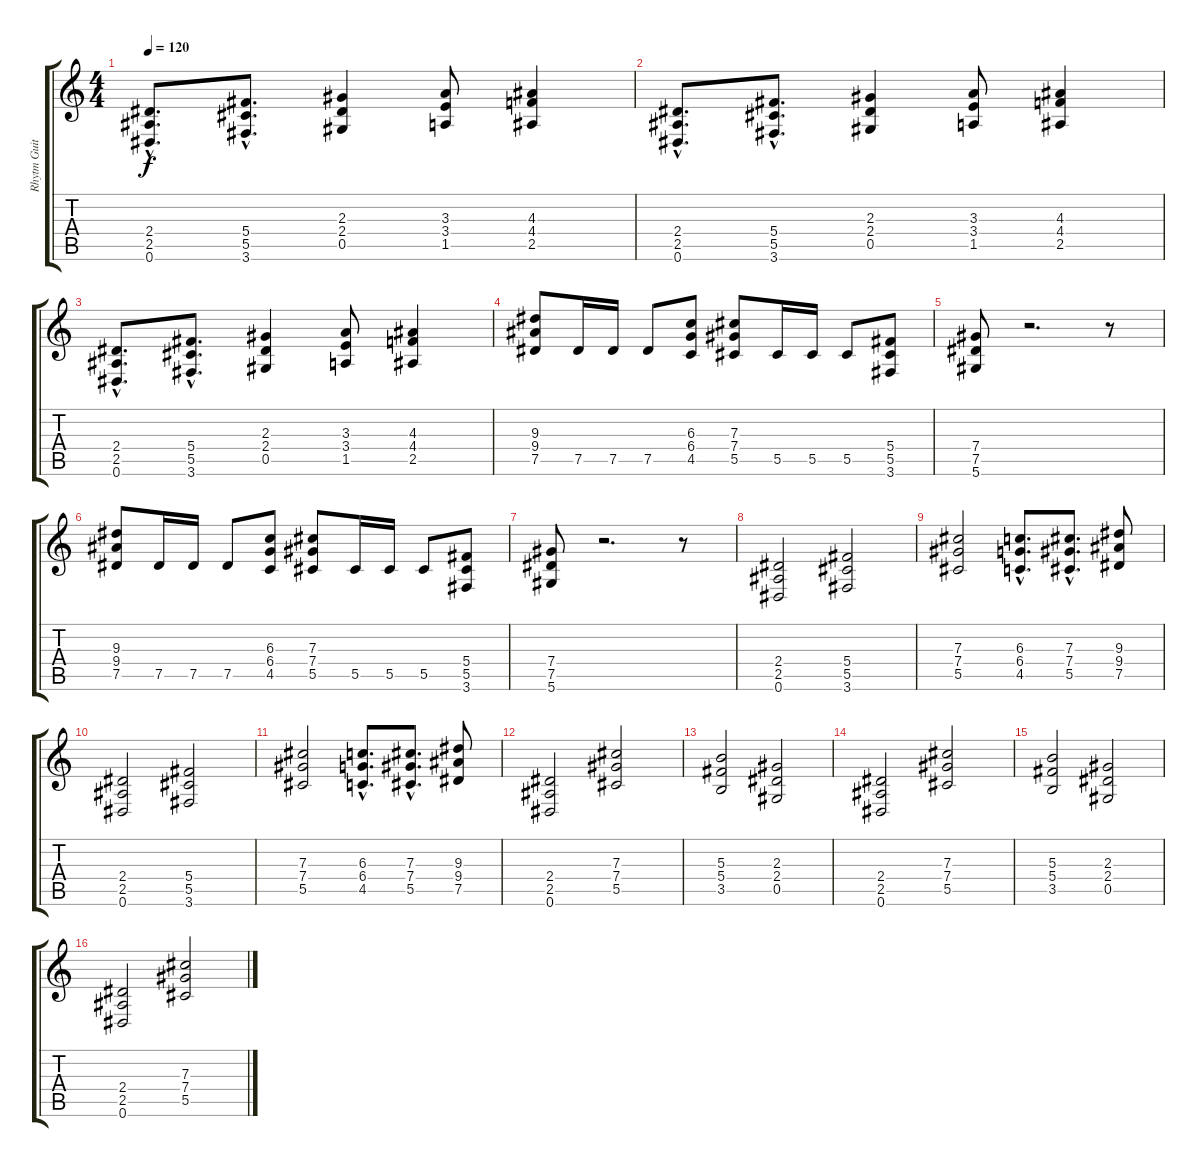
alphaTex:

\track ("Rhytm Guitar" "Rhytm Guit") {instrument distortionguitar}
\staff {score tabs}
\tuning (Eb4 Bb3 Gb3 Db3 Ab2 Eb2) {hide}
\ts (4 4)
\tempo 120
\clef g2
\ks c
(2.4{hac} 2.5{hac} 0.6{hac}).8{d dy f} (5.4{hac} 5.5{hac} 3.6{hac}).8{d} (2.3 2.4 0.5).4 (3.3 3.4 1.5).8 (4.3 4.4 2.5).4 |
(2.4{hac} 2.5{hac} 0.6{hac}).8{d} (5.4{hac} 5.5{hac} 3.6{hac}).8{d} (2.3 2.4 0.5).4 (3.3 3.4 1.5).8 (4.3 4.4 2.5).4 |
(2.4{hac} 2.5{hac} 0.6{hac}).8{d} (5.4{hac} 5.5{hac} 3.6{hac}).8{d} (2.3 2.4 0.5).4 (3.3 3.4 1.5).8 (4.3 4.4 2.5).4 |
(9.3 9.4 7.5).8 7.5.16 7.5.16 7.5.8 (6.3 6.4 4.5).8 (7.3 7.4 5.5).8 5.5.16 5.5.16 5.5.8 (5.4 5.5 3.6).8 |
(7.4 7.5 5.6).8 r.2{d} r.8 |
(9.3 9.4 7.5).8 7.5.16 7.5.16 7.5.8 (6.3 6.4 4.5).8 (7.3 7.4 5.5).8 5.5.16 5.5.16 5.5.8 (5.4 5.5 3.6).8 |
(7.4 7.5 5.6).8 r.2{d} r.8 |
(2.4 2.5 0.6).2 (5.4 5.5 3.6).2 |
(7.3 7.4 5.5).2 (6.3{hac} 6.4{hac} 4.5{hac}).8{d} (7.3{hac} 7.4{hac} 5.5{hac}).8{d} (9.3 9.4 7.5).8 |
(2.4 2.5 0.6).2 (5.4 5.5 3.6).2 |
(7.3 7.4 5.5).2 (6.3{hac} 6.4{hac} 4.5{hac}).8{d} (7.3{hac} 7.4{hac} 5.5{hac}).8{d} (9.3 9.4 7.5).8 |
(2.4 2.5 0.6).2 (7.3 7.4 5.5).2 |
(5.3 5.4 3.5).2 (2.3 2.4 0.5).2 |
(2.4 2.5 0.6).2 (7.3 7.4 5.5).2 |
(5.3 5.4 3.5).2 (2.3 2.4 0.5).2 |
(2.4 2.5 0.6).2 (7.3 7.4 5.5).2
